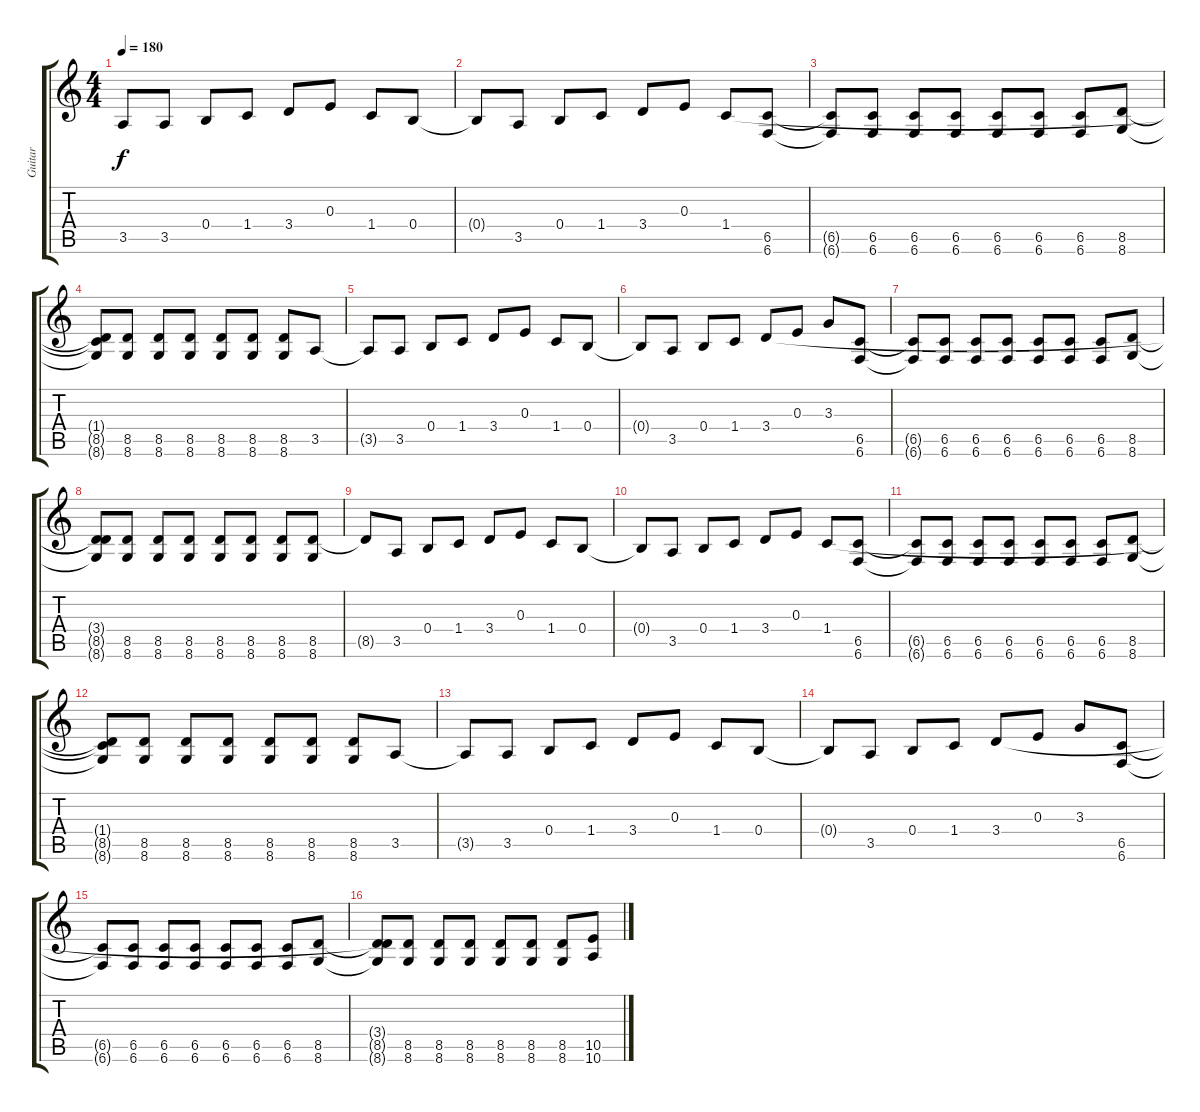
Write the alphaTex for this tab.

\track ("Guitar" "Guitar") {instrument distortionguitar}
\staff {score tabs}
\tuning (Db4 Ab3 E3 B2 Gb2 B1) {hide}
\ts (4 4)
\tempo 180
\clef g2
\ks c
3.5{t}.8{dy f} 3.5.8 0.4.8 1.4.8 3.4.8 0.3.8 1.4.8 0.4.8 |
0.4{t}.8 3.5.8 0.4.8 1.4.8 3.4.8 0.3.8 1.4.8 (6.5 6.6).8 |
(6.5{t} 6.6{t}).8 (6.5 6.6).8 (6.5 6.6).8 (6.5 6.6).8 (6.5 6.6).8 (6.5 6.6).8 (6.5 6.6).8 (8.5 8.6).8 |
(1.4{t} 8.5{t} 8.6{t}).8 (8.5 8.6).8 (8.5 8.6).8 (8.5 8.6).8 (8.5 8.6).8 (8.5 8.6).8 (8.5 8.6).8 3.5.8 |
3.5{t}.8 3.5.8 0.4.8 1.4.8 3.4.8 0.3.8 1.4.8 0.4.8 |
0.4{t}.8 3.5.8 0.4.8 1.4.8 3.4.8 0.3.8 3.3.8 (6.5 6.6).8 |
(6.5{t} 6.6{t}).8 (6.5 6.6).8 (6.5 6.6).8 (6.5 6.6).8 (6.5 6.6).8 (6.5 6.6).8 (6.5 6.6).8 (8.5 8.6).8 |
(3.4{t} 8.5{t} 8.6{t}).8 (8.5 8.6).8 (8.5 8.6).8 (8.5 8.6).8 (8.5 8.6).8 (8.5 8.6).8 (8.5 8.6).8 (8.5 8.6).8 |
8.5{t}.8 3.5.8 0.4.8 1.4.8 3.4.8 0.3.8 1.4.8 0.4.8 |
0.4{t}.8 3.5.8 0.4.8 1.4.8 3.4.8 0.3.8 1.4.8 (6.5 6.6).8 |
(6.5{t} 6.6{t}).8 (6.5 6.6).8 (6.5 6.6).8 (6.5 6.6).8 (6.5 6.6).8 (6.5 6.6).8 (6.5 6.6).8 (8.5 8.6).8 |
(1.4{t} 8.5{t} 8.6{t}).8 (8.5 8.6).8 (8.5 8.6).8 (8.5 8.6).8 (8.5 8.6).8 (8.5 8.6).8 (8.5 8.6).8 3.5.8 |
3.5{t}.8 3.5.8 0.4.8 1.4.8 3.4.8 0.3.8 1.4.8 0.4.8 |
0.4{t}.8 3.5.8 0.4.8 1.4.8 3.4.8 0.3.8 3.3.8 (6.5 6.6).8 |
(6.5{t} 6.6{t}).8 (6.5 6.6).8 (6.5 6.6).8 (6.5 6.6).8 (6.5 6.6).8 (6.5 6.6).8 (6.5 6.6).8 (8.5 8.6).8 |
(3.4{t} 8.5{t} 8.6{t}).8 (8.5 8.6).8 (8.5 8.6).8 (8.5 8.6).8 (8.5 8.6).8 (8.5 8.6).8 (8.5 8.6).8 (10.5 10.6).8
